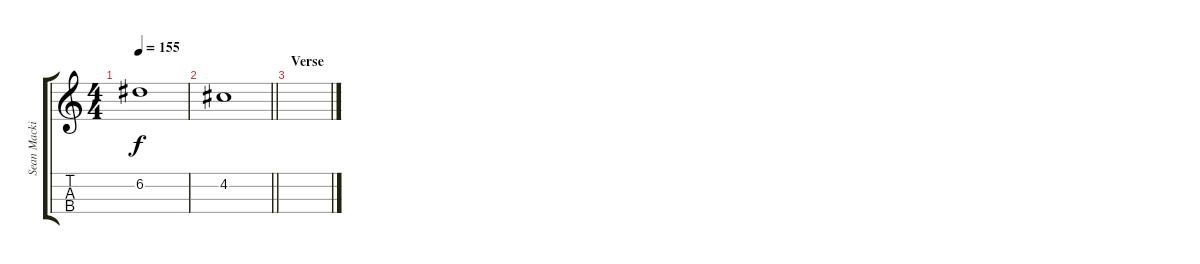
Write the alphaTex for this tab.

\track ("Sean Mackin - Violin" "Sean Macki") {instrument violin}
\staff {score tabs}
\tuning (E5 A4 D4 G3) {hide}
\ts (4 4)
\tempo 155
\clef g2
\ks c
6.2.1{dy f} |
\barLineRight lightlight
4.2.1 |
\section ("" "Verse")
